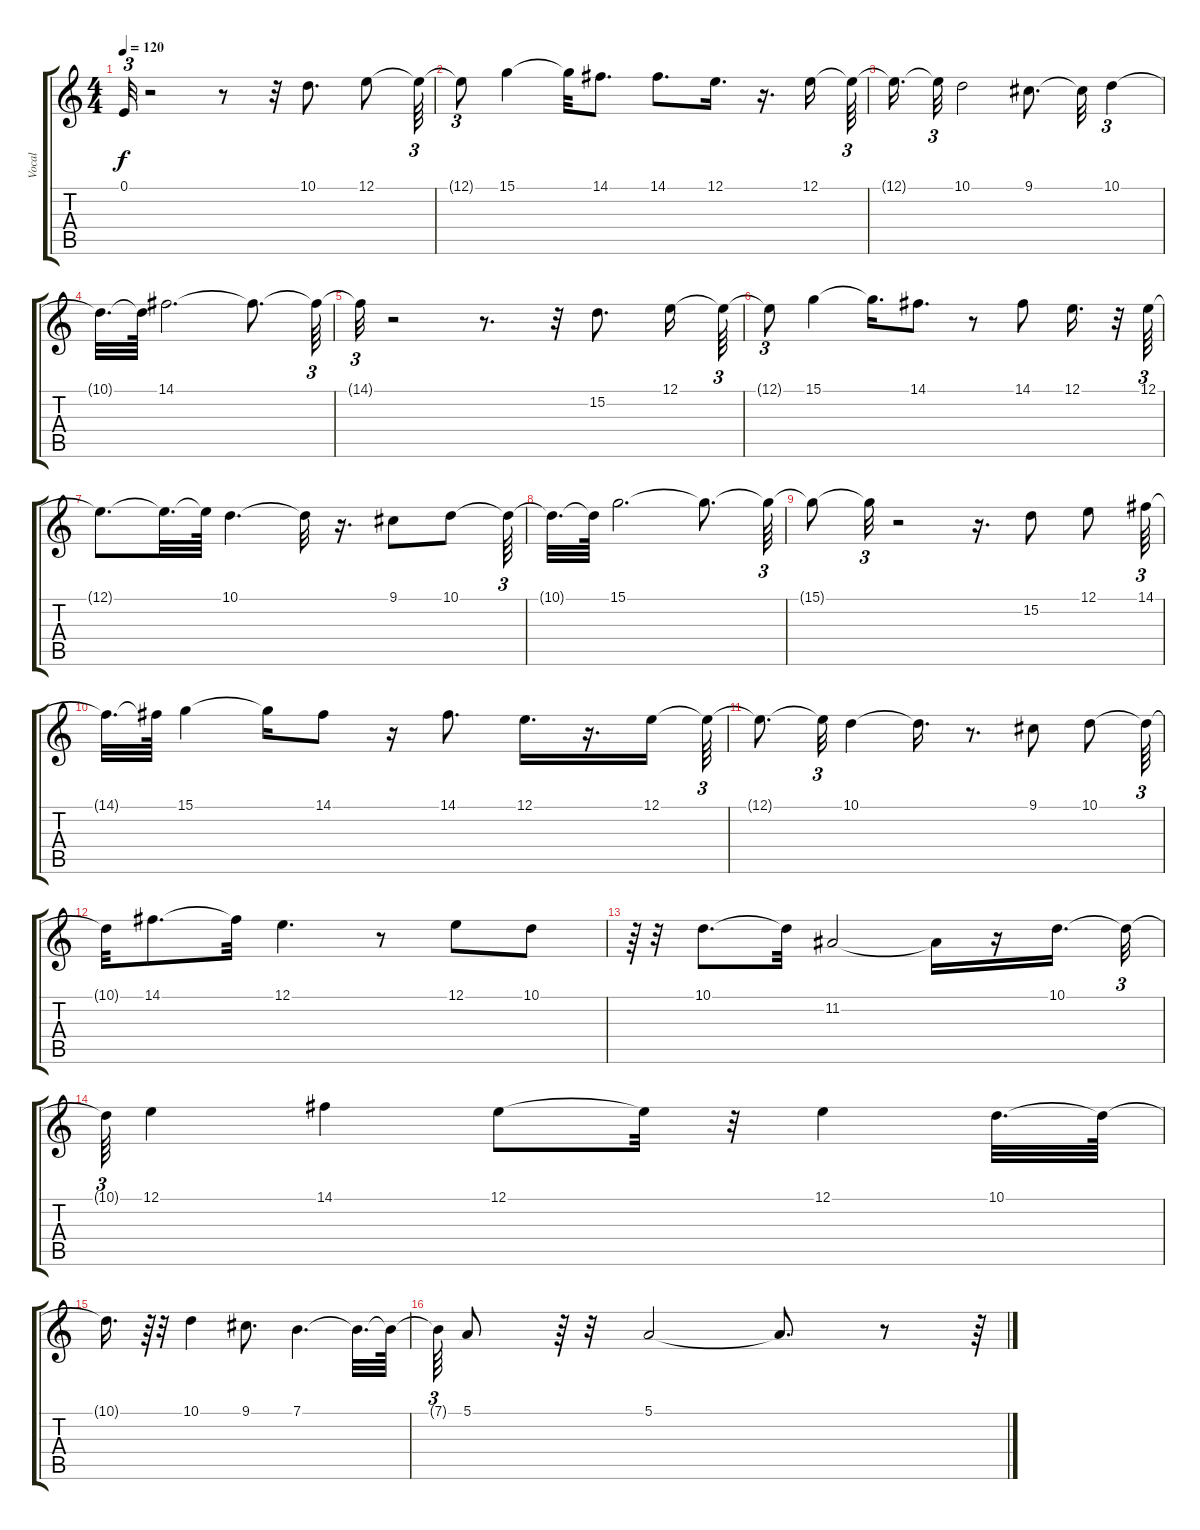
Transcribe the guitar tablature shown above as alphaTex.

\track ("Vocal" "Vocal") {instrument voiceoohs}
\staff {score tabs}
\tuning (E4 B3 G3 D3 A2 E2) {hide}
\ts (4 4)
\tempo 120
\clef g2
\ks c
0.1{t}.32{tu (3 2) dy f} r.2 r.8 r.32 10.1.8{d} 12.1.8 12.1{t}.64{tu (3 2)} |
12.1{t}.8{tu (3 2)} 15.1.4 15.1{t}.32 14.1.8{d} 14.1.8{d} 12.1.16{d} r.16{d} 12.1.16 12.1{t}.64{tu (3 2)} |
12.1{t}.16{d} 12.1{t}.32{tu (3 2)} 10.1.2 9.1.8{d} 9.1{t}.32 10.1.4{tu (3 2)} |
10.1{t}.32{d} 10.1{t}.64 14.1.2{d} 14.1{t}.8{d} 14.1{t}.64{tu (3 2)} |
14.1{t}.32{tu (3 2)} r.2 r.8{d} r.32 15.2.8{d} 12.1.16 12.1{t}.64{tu (3 2)} |
12.1{t}.8{tu (3 2)} 15.1.4 15.1{t}.16{d} 14.1.8{d} r.8 14.1.8 12.1.16{d} r.32 12.1.64{tu (3 2)} |
12.1{t}.8{d} 12.1{t}.32{d} 12.1{t}.64 10.1.4{d} 10.1{t}.32 r.16{d} 9.1.8 10.1.8 10.1{t}.64{tu (3 2)} |
10.1{t}.32{d} 10.1{t}.64 15.1.2{d} 15.1{t}.8{d} 15.1{t}.64{tu (3 2)} |
15.1{t}.8 15.1{t}.32{tu (3 2)} r.2 r.16{d} 15.2.8 12.1.8 14.1.64{tu (3 2)} |
14.1{t}.32{d} 14.1{t}.64 15.1.4 15.1{t}.16 14.1.8 r.16 14.1.8{d} 12.1.16{d} r.16{d} 12.1.16 12.1{t}.64{tu (3 2)} |
12.1{t}.8{d} 12.1{t}.32{tu (3 2)} 10.1.4 10.1{t}.16{d} r.8{d} 9.1.8 10.1.8 10.1{t}.64{tu (3 2)} |
10.1{t}.32 14.1.8{d} 14.1{t}.32 12.1.4{d} r.8 12.1.8 10.1.8 |
r.64{tu (3 2)} r.32 10.1.8{d} 10.1{t}.32 11.2.2 11.2{t}.16 r.16 10.1.16{d} 10.1{t}.32{tu (3 2)} |
10.1{t}.64{tu (3 2)} 12.1.4 14.1.4 12.1.8 12.1{t}.32 r.32 12.1.4 10.1.32{d} 10.1{t}.64 |
10.1{t}.16{d} r.64{tu (3 2)} r.32 10.1.4 9.1.8{d} 7.1.4{d} 7.1{t}.32{d} 7.1{t}.64 |
7.1{t}.64{tu (3 2)} 5.1.8 r.64{tu (3 2)} r.32 5.1.2 5.1{t}.8{d} r.8 r.64{tu (3 2)}
